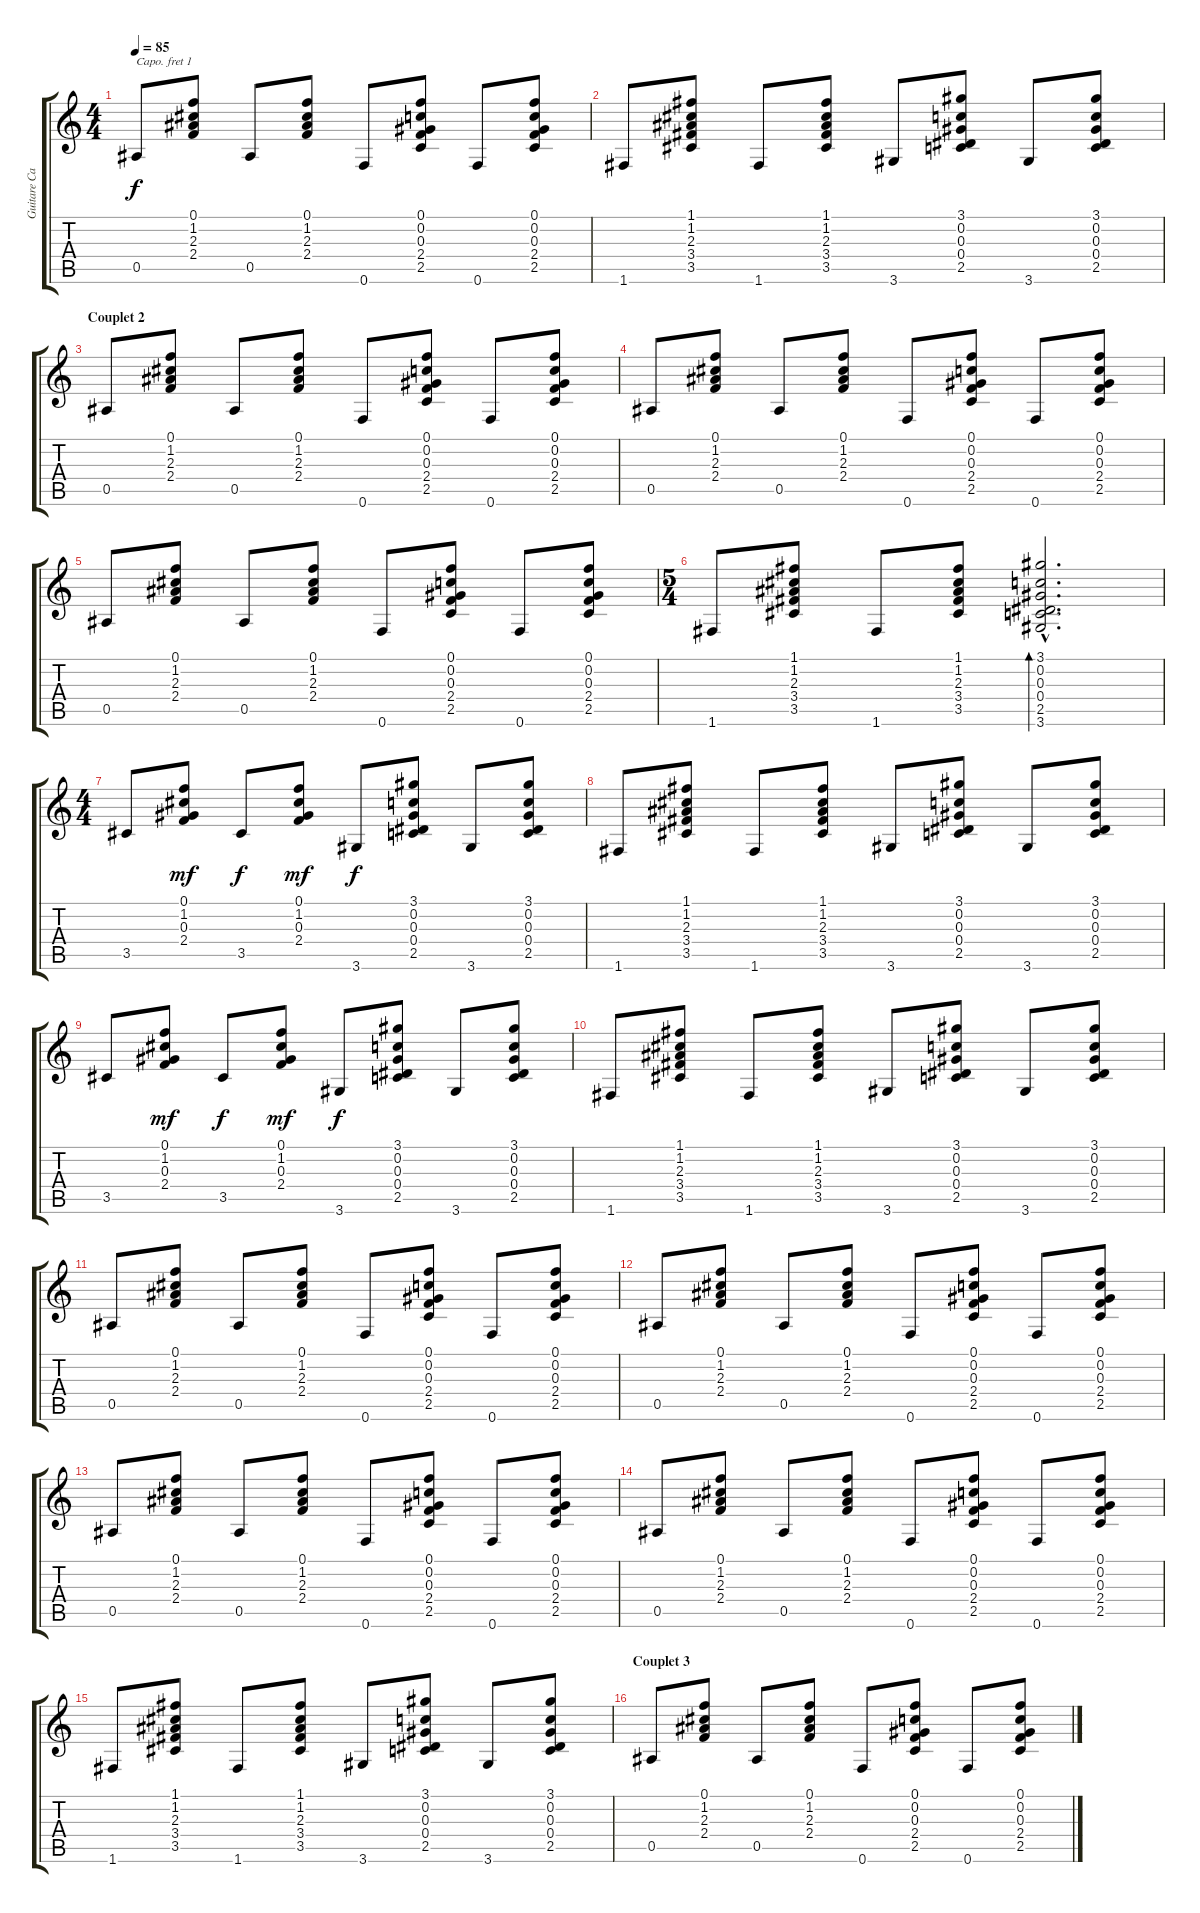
\track ("Guitare Capo 1" "Guitare Ca") {instrument acousticguitarsteel}
\staff {score tabs}
\capo 1
\tuning (E4 B3 G3 D3 A2 E2) {hide}
\ts (4 4)
\tempo 85
\clef g2
\ks c
0.5.8{dy f} (0.1 1.2 2.3 2.4).8 0.5.8 (0.1 1.2 2.3 2.4).8 0.6.8 (0.1 0.2 0.3 2.4 2.5).8 0.6.8 (0.1 0.2 0.3 2.4 2.5).8 |
1.6.8 (1.1 1.2 2.3 3.4 3.5).8 1.6.8 (1.1 1.2 2.3 3.4 3.5).8 3.6.8 (3.1 0.2 0.3 0.4 2.5).8 3.6.8 (3.1 0.2 0.3 0.4 2.5).8 |
\section ("" "Couplet 2")
0.5.8 (0.1 1.2 2.3 2.4).8 0.5.8 (0.1 1.2 2.3 2.4).8 0.6.8 (0.1 0.2 0.3 2.4 2.5).8 0.6.8 (0.1 0.2 0.3 2.4 2.5).8 |
0.5.8 (0.1 1.2 2.3 2.4).8 0.5.8 (0.1 1.2 2.3 2.4).8 0.6.8 (0.1 0.2 0.3 2.4 2.5).8 0.6.8 (0.1 0.2 0.3 2.4 2.5).8 |
0.5.8 (0.1 1.2 2.3 2.4).8 0.5.8 (0.1 1.2 2.3 2.4).8 0.6.8 (0.1 0.2 0.3 2.4 2.5).8 0.6.8 (0.1 0.2 0.3 2.4 2.5).8 |
\ts (5 4)
1.6.8 (1.1 1.2 2.3 3.4 3.5).8 1.6.8 (1.1 1.2 2.3 3.4 3.5).8 (3.1{hac} 0.2{hac} 0.3{hac} 0.4{hac} 2.5{hac} 3.6{hac}).2{d bd 60} |
\ts (4 4)
3.5.8 (0.1 1.2 0.3 2.4).8{dy mf} 3.5.8{dy f} (0.1 1.2 0.3 2.4).8{dy mf} 3.6.8{dy f} (3.1 0.2 0.3 0.4 2.5).8 3.6.8 (3.1 0.2 0.3 0.4 2.5).8 |
1.6.8 (1.1 1.2 2.3 3.4 3.5).8 1.6.8 (1.1 1.2 2.3 3.4 3.5).8 3.6.8 (3.1 0.2 0.3 0.4 2.5).8 3.6.8 (3.1 0.2 0.3 0.4 2.5).8 |
3.5.8 (0.1 1.2 0.3 2.4).8{dy mf} 3.5.8{dy f} (0.1 1.2 0.3 2.4).8{dy mf} 3.6.8{dy f} (3.1 0.2 0.3 0.4 2.5).8 3.6.8 (3.1 0.2 0.3 0.4 2.5).8 |
1.6.8 (1.1 1.2 2.3 3.4 3.5).8 1.6.8 (1.1 1.2 2.3 3.4 3.5).8 3.6.8 (3.1 0.2 0.3 0.4 2.5).8 3.6.8 (3.1 0.2 0.3 0.4 2.5).8 |
0.5.8 (0.1 1.2 2.3 2.4).8 0.5.8 (0.1 1.2 2.3 2.4).8 0.6.8 (0.1 0.2 0.3 2.4 2.5).8 0.6.8 (0.1 0.2 0.3 2.4 2.5).8 |
0.5.8 (0.1 1.2 2.3 2.4).8 0.5.8 (0.1 1.2 2.3 2.4).8 0.6.8 (0.1 0.2 0.3 2.4 2.5).8 0.6.8 (0.1 0.2 0.3 2.4 2.5).8 |
0.5.8 (0.1 1.2 2.3 2.4).8 0.5.8 (0.1 1.2 2.3 2.4).8 0.6.8 (0.1 0.2 0.3 2.4 2.5).8 0.6.8 (0.1 0.2 0.3 2.4 2.5).8 |
0.5.8 (0.1 1.2 2.3 2.4).8 0.5.8 (0.1 1.2 2.3 2.4).8 0.6.8 (0.1 0.2 0.3 2.4 2.5).8 0.6.8 (0.1 0.2 0.3 2.4 2.5).8 |
1.6.8 (1.1 1.2 2.3 3.4 3.5).8 1.6.8 (1.1 1.2 2.3 3.4 3.5).8 3.6.8 (3.1 0.2 0.3 0.4 2.5).8 3.6.8 (3.1 0.2 0.3 0.4 2.5).8 |
\section ("" "Couplet 3")
0.5.8 (0.1 1.2 2.3 2.4).8 0.5.8 (0.1 1.2 2.3 2.4).8 0.6.8 (0.1 0.2 0.3 2.4 2.5).8 0.6.8 (0.1 0.2 0.3 2.4 2.5).8
